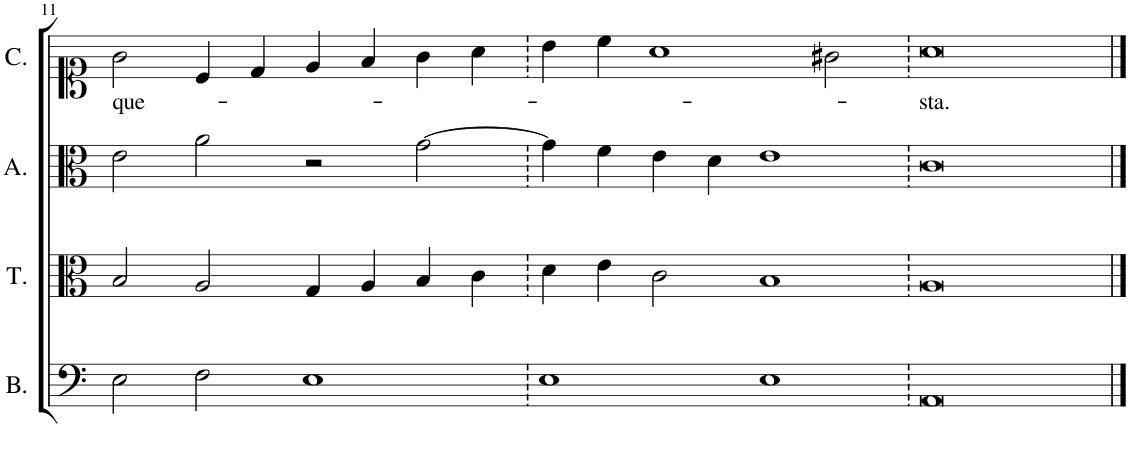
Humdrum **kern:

**kern	**kern	**kern	**kern	**text
*part4	*part3	*part2	*part1	*part1
*staff4	*staff3	*staff2	*staff1	*staff1
*I"Bassus	*I"Tenor	*I"Altus	*I"Cantus	*
*I'B.	*I'T.	*I'A.	*I'C.	*
!!LO:PB:g=z
*clefF4	*clefC3	*clefC3	*clefC1	*
*k[]	*k[]	*k[]	*k[]	*
*M8/4	*M8/4	*M8/4	*M8/4	*
=11	=11	=11	=11	=11
!	!	!	!	!LO:LY:b
2E\	2B/	2e\	2g\	que-
2F\	2A/	2a\	4c/	.
.	.	.	4d/	.
1E	4G/	2r	4e/	.
.	4A/	.	4f/	.
.	4B/	[2g\	4g\	.
.	4c\	.	4a\	.
=12	=12	=12	=12	=12
1E	4d\	4g\]	4b\	.
.	4e\	4f\	4cc\	.
.	2c\	4e\	1a	.
.	.	4d\	.	.
1E	1B	1e	.	.
.	.	.	2g#X\	.
=13	=13	=13	=13	=13
!	!	!	!	!LO:LY:b
0AA	0A	0c	0a	-sta.
==	==	==	==	==
*-	*-	*-	*-	*-
